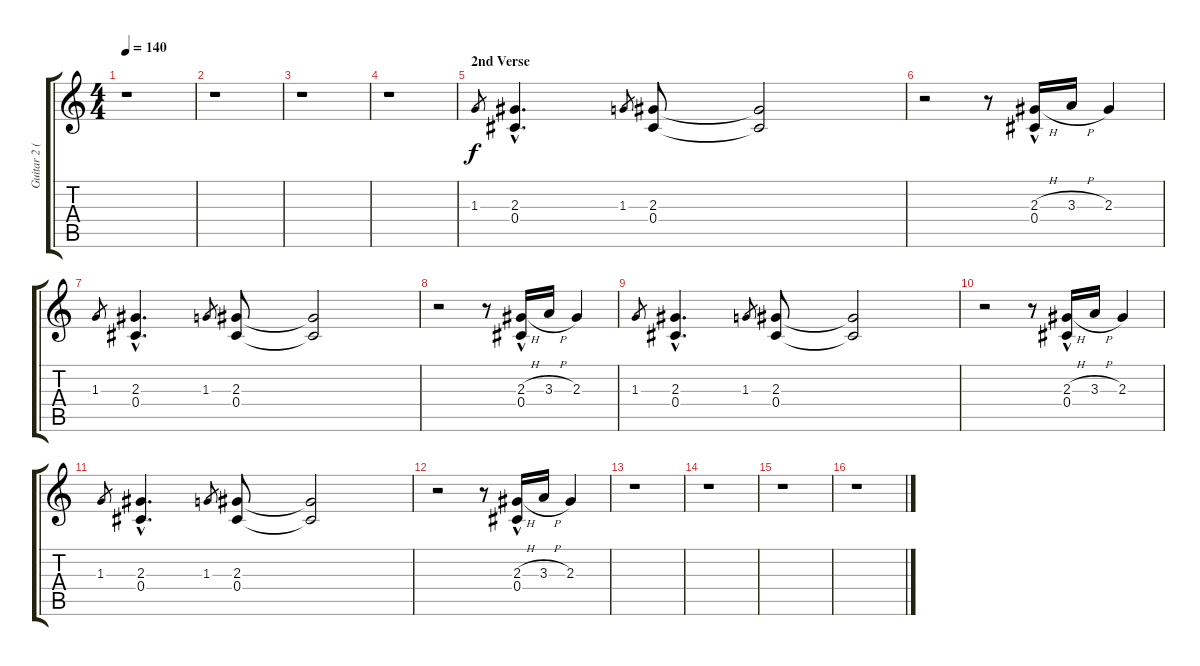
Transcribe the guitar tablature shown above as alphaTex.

\track ("Guitar 2 (Izzy)" "Guitar 2 (") {instrument overdrivenguitar}
\staff {score tabs}
\tuning (Eb4 Bb3 Gb3 Db3 Ab2 Eb2) {hide}
\ts (4 4)
\tempo 140
\clef g2
\ks c
r.1{dy f} |
r.1 |
r.1 |
r.1 |
\section ("" "2nd Verse")
1.3.8{gr} (2.3{hac} 0.4{hac}).4{d} 1.3.8{gr} (2.3 0.4).8 (2.3{t} 0.4{t}).2 |
r.2 r.8 (2.3{h} 0.4{hac}).16 3.3{h}.16 2.3.4 |
1.3.8{gr} (2.3{hac} 0.4{hac}).4{d} 1.3.8{gr} (2.3 0.4).8 (2.3{t} 0.4{t}).2 |
r.2 r.8 (2.3{h} 0.4{hac}).16 3.3{h}.16 2.3.4 |
1.3.8{gr} (2.3{hac} 0.4{hac}).4{d} 1.3.8{gr} (2.3 0.4).8 (2.3{t} 0.4{t}).2 |
r.2 r.8 (2.3{h} 0.4{hac}).16 3.3{h}.16 2.3.4 |
1.3.8{gr} (2.3{hac} 0.4{hac}).4{d} 1.3.8{gr} (2.3 0.4).8 (2.3{t} 0.4{t}).2 |
r.2 r.8 (2.3{h} 0.4{hac}).16 3.3{h}.16 2.3.4 |
r.1 |
r.1 |
r.1 |
r.1
